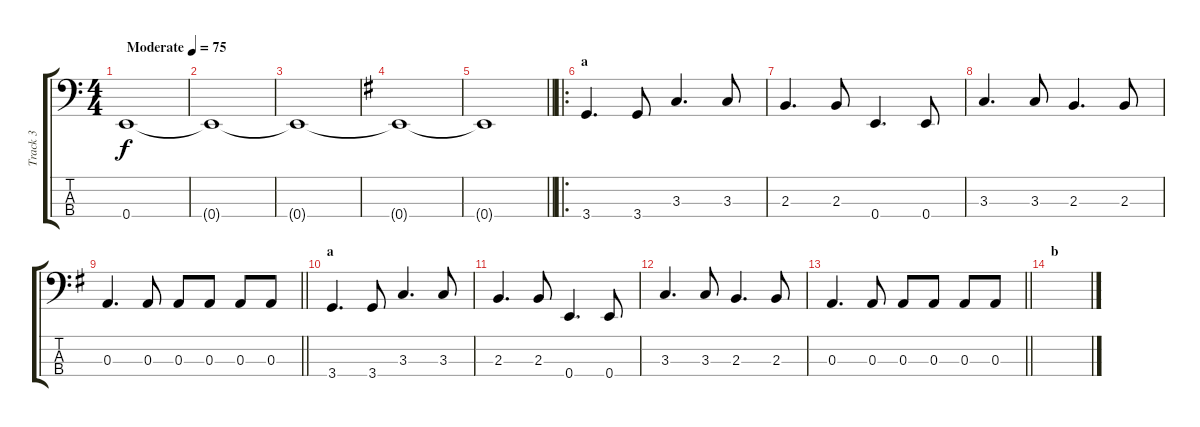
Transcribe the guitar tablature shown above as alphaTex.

\track ("Track 3" "Track 3") {instrument electricbassfinger}
\staff {score tabs}
\tuning (G2 D2 A1 E1) {hide}
\ts (4 4)
\tempo (75 "Moderate")
\clef f4
\ks c
0.4.1{dy f volume 16 instrument synthbass2} |
0.4{t}.1 |
0.4{t}.1 |
\ks g
0.4{t}.1 |
\barLineRight lightlight
0.4{t}.1 |
\ro
\section ("" "a")
3.4.4{d volume 13 instrument electricbassfinger} 3.4.8 3.3.4{d} 3.3.8 |
2.3.4{d} 2.3.8 0.4.4{d} 0.4.8 |
3.3.4{d} 3.3.8 2.3.4{d} 2.3.8 |
\barLineRight lightlight
0.3.4{d} 0.3.8 0.3.8 0.3.8 0.3.8 0.3.8 |
\section ("" "a")
3.4.4{d} 3.4.8 3.3.4{d} 3.3.8 |
2.3.4{d} 2.3.8 0.4.4{d} 0.4.8 |
3.3.4{d} 3.3.8 2.3.4{d} 2.3.8 |
\barLineRight lightlight
0.3.4{d} 0.3.8 0.3.8 0.3.8 0.3.8 0.3.8 |
\section ("" "b")
